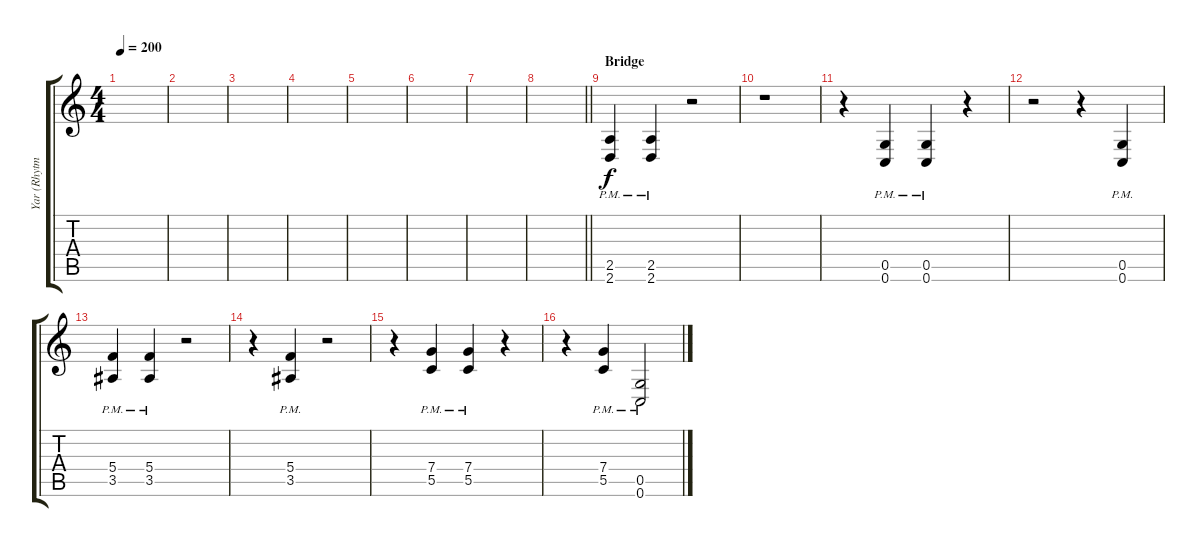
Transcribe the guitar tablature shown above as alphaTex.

\track ("Yar (Rhytm)" "Yar (Rhytm") {instrument distortionguitar}
\staff {score tabs}
\tuning (D4 A3 F3 C3 G2 C2) {hide}
\ts (4 4)
\tempo 200
\clef g2
\ks c
|
|
|
|
|
|
|
\barLineRight lightlight
|
\section ("" "Bridge")
(2.5{pm} 2.6{pm}).4{volume 13} (2.5{pm} 2.6{pm}).4 r.2 |
r.1 |
r.4 (0.5{pm} 0.6{pm}).4 (0.5{pm} 0.6{pm}).4 r.4 |
r.2 r.4 (0.5{pm} 0.6{pm}).4 |
(5.4{pm} 3.5{pm}).4 (5.4{pm} 3.5{pm}).4 r.2 |
r.4 (5.4 3.5{pm}).4 r.2 |
r.4 (7.4{pm} 5.5{pm}).4 (7.4{pm} 5.5{pm}).4 r.4 |
r.4 (7.4{pm} 5.5{pm}).4 (0.5{pm} 0.6{pm}).2
